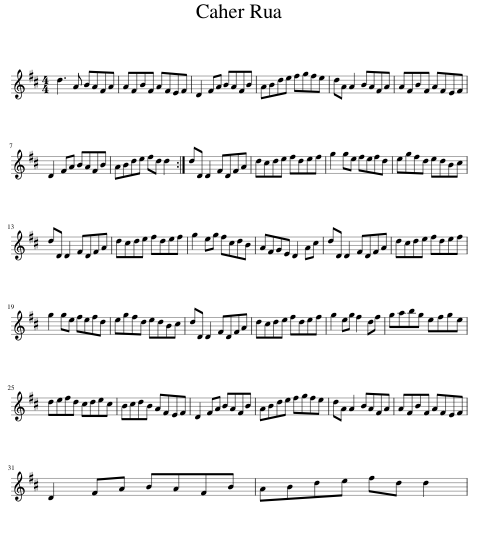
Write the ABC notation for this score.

X:1
L:1/8
M:4/4
I:linebreak $
K:D
V:1 treble
V:1
 d3 A BAFA | AFBF AFEF | D2 FA BAFB | ABde fgfe | dA A2 BAFA | %5
 AFBF AFEF |$ D2 FA BAFB | ABde fd d2 :| dD D2 FDFA | dcde fdef | %10
 g2 ge fefd | egfd edBc |$ dD D2 FDFA | dcde fdef | g2 eg fcdB | %15
 AFGE D2 Ac | dD D2 FDFA | dcde fdef |$ g2 ge fefd | egfd edBc | %20
 dD D2 FDFA | dcde fdef | g2 eg f2 df | gabg efge |$ defd cdec | %25
 BcdB AFEF | D2 FA BAFB | ABde fgfe | dA A2 BAFA | AFBF AFEF |$ %30
 D2 FA BAFB | ABde fd d2 | %32
